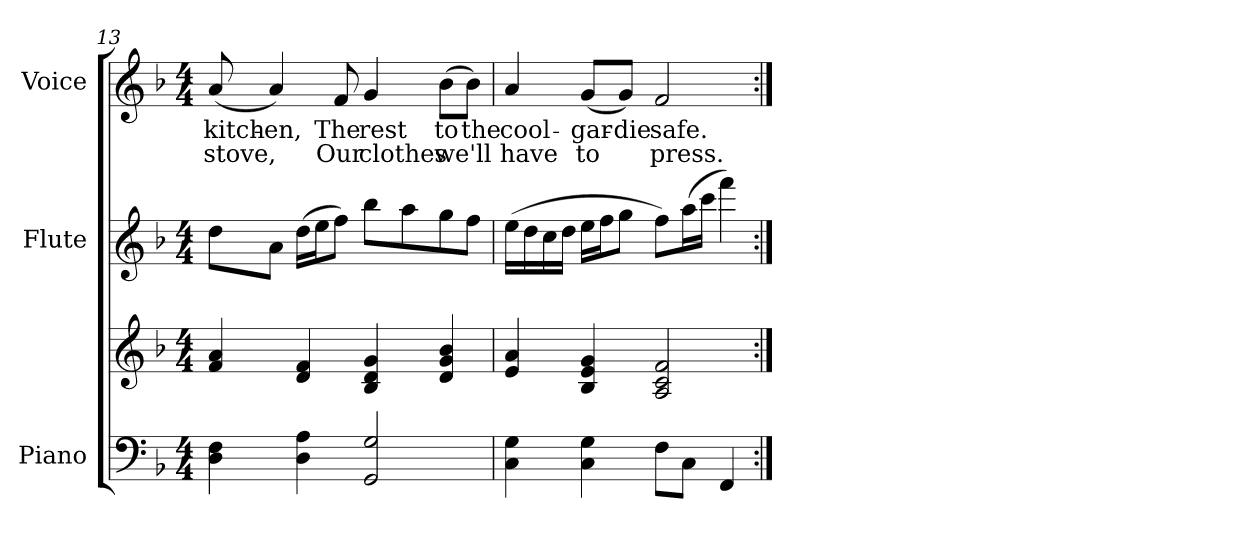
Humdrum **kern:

**kern	**kern	**kern	**kern	**text	**text
*part3	*part3	*part2	*part1	*part1	*part1
*staff4	*staff3	*staff2	*staff1	*staff1	*staff1
*I"Piano	*	*I"Flute	*I"Voice	*	*
*I'Pno.	*	*I'Fl.	*I'Voice	*	*
*clefF4	*clefG2	*clefG2	*clefG2	*	*
*k[b-]	*k[b-]	*k[b-]	*k[b-]	*	*
*F:	*F:	*F:	*F:	*	*
*M4/4	*M4/4	*M4/4	*M4/4	*	*
=13	=13	=13	=13	=13	=13
!	!	!	!	!LO:LY:b:color=#000000	!LO:LY:b:color=#000000
4Di\ 4Fi	4fi/ 4ai	8ddi\L	(8ai/	kitch-	stove,
!	!	!	!	!LO:LY:b:color=#000000	!
.	.	8ai\J	4ai/)	-en,	.
4Di\ 4Ai	4di/ 4fi	(16ddi\LL	.	.	.
.	.	16eei\J	.	.	.
!	!	!	!	!LO:LY:b:color=#000000	!LO:LY:b:color=#000000
.	.	8ffi\J)	8fi/	The	Our
!	!	!	!	!LO:LY:b:color=#000000	!LO:LY:b:color=#000000
2GGi/ 2Gi	4B-i/ 4di 4gi	8bb-i\L	4gi/	rest	clothes
.	.	8aai\	.	.	.
!	!	!	!	!LO:LY:b:color=#000000	!LO:LY:b:color=#000000
.	4di/ 4gi 4b-i	8ggi\	(8b-i\L	to	we'll
!	!	!	!	!LO:LY:b:color=#000000	!
.	.	8ffi\J	8b-i\J)	the	.
=14	=14	=14	=14	=14	=14
*^	*	*	*	*	*
!	!	!	!	!	!LO:LY:b:color=#000000	!LO:LY:b:color=#000000
4Ci\ 4Gi	2ryy	4ei/ 4ai	(16eei\LL	4ai/	cool-	have
.	.	.	16ddi\	.	.	.
.	.	.	16cci\	.	.	.
.	.	.	16ddi\JJ	.	.	.
!	!	!	!	!	!LO:LY:b:color=#000000	!LO:LY:b:color=#000000
4Ci\ 4Gi	.	4B-i/ 4ei 4gi	16eei\LL	(8gi/L	-gar-	to
.	.	.	16ffi\J	.	.	.
!	!	!	!	!	!LO:LY:b:color=#000000	!
.	.	.	8ggi\J	8gi/J)	-die	.
!	!	!	!	!	!LO:LY:b:color=#000000	!LO:LY:b:color=#000000
8Fi\L	2ryy	2Ai/ 2ci 2fi	8ffi\L)	2fi/	safe.	press.
8Ci\J	.	.	(16aai\L	.	.	.
.	.	.	16ccci\JJ	.	.	.
4FFi/	.	.	4fffi\)	.	.	.
*v	*v	*	*	*	*	*
=:|!	=:|!	=:|!	=:|!	=:|!	=:|!
*-	*-	*-	*-	*-	*-
